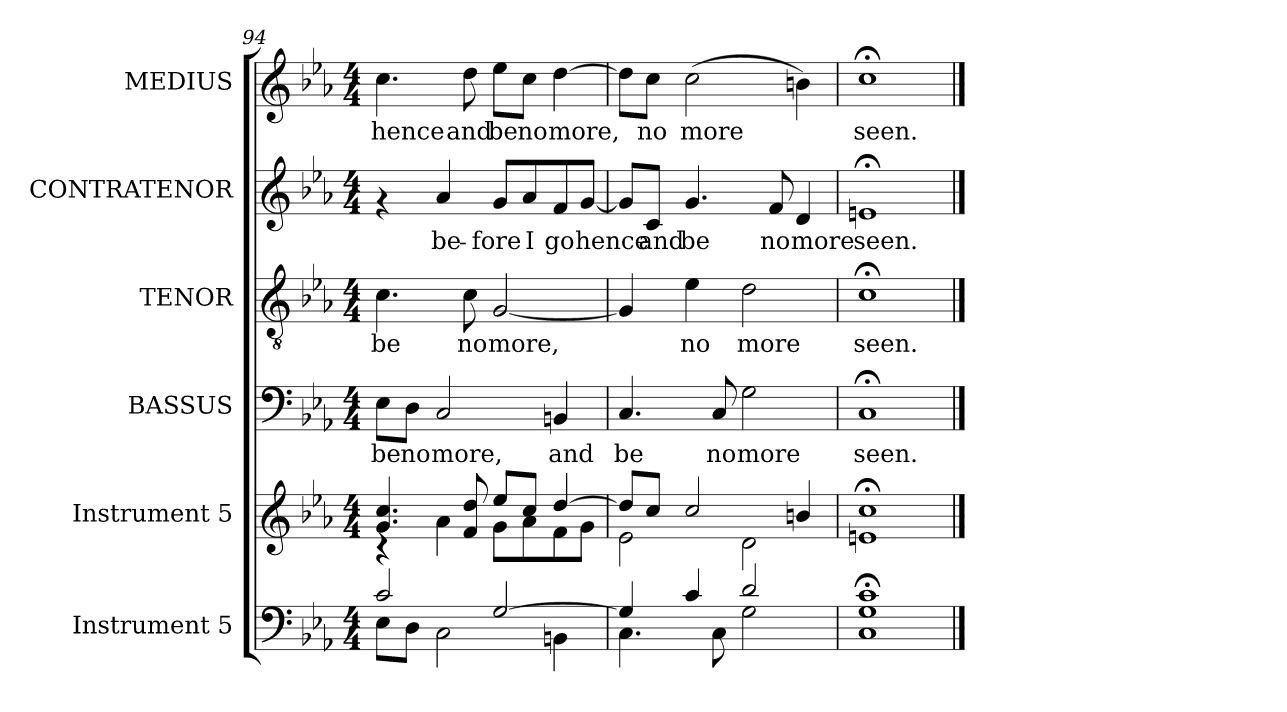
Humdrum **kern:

**kern	**kern	**kern	**text	**kern	**text	**kern	**text	**kern	**text
*part6	*part5	*part4	*part4	*part3	*part3	*part2	*part2	*part1	*part1
*staff6	*staff5	*staff4	*staff4	*staff3	*staff3	*staff2	*staff2	*staff1	*staff1
*I"Instrument 5	*I"Instrument 5	*I"BASSUS	*	*I"TENOR	*	*I"CONTRATENOR	*	*I"MEDIUS	*
*	*	*I'B	*	*I'T	*	*	*	*	*
*clefF4	*clefG2	*clefF4	*	*clefGv2	*	*clefG2	*	*clefG2	*
*k[b-e-a-]	*k[b-e-a-]	*k[b-e-a-]	*	*k[b-e-a-]	*	*k[b-e-a-]	*	*k[b-e-a-]	*
*E-:	*E-:	*E-:	*	*E-:	*	*E-:	*	*E-:	*
*M4/4	*M4/4	*M4/4	*	*M4/4	*	*M4/4	*	*M4/4	*
=94	=94	=94	=94	=94	=94	=94	=94	=94	=94
*^	*^	*	*	*	*	*	*	*	*
!	!	!	!	!	!LO:LY:b	!	!LO:LY:b:cj	!	!	!	!LO:LY:b:cj
2c/	8E-\L	4.g/ 4.cc/	4rc	8E-\L	be	4.c\	be	4rf	.	4.cc\	hence
!	!	!	!	!	!LO:LY:b	!	!	!	!	!	!
.	8D\J	.	.	8D\J	no	.	.	.	.	.	.
!	!	!	!	!	!LO:LY:b	!	!	!	!LO:LY:b:cj	!	!
.	2C\	.	4a-\	2C/	more,	.	.	4a-/	be-	.	.
!	!	!	!	!	!	!	!LO:LY:b:cj	!	!	!	!LO:LY:b:cj
.	.	8f/ 8dd/	.	.	.	8c\	no	.	.	8dd\	and
!	!	!	!	!	!	!	!LO:LY:b:cj	!	!LO:LY:b:cj	!	!LO:LY:b:cj
[>2G/	.	8ee-/L	8g\L	.	.	[<2G/	more,	8g/L	-fore	8ee-\L	be
!	!	!	!	!	!	!	!	!	!LO:LY:b:cj	!	!LO:LY:b:cj
.	.	8cc/J	8a-\	.	.	.	.	8a-/	I	8cc\J	no
!	!	!	!	!	!LO:LY:b	!	!	!	!LO:LY:b:cj	!	!LO:LY:b:cj
.	4BBn\	[>4dd/	8f\	4BBn/	and	.	.	8f/	go	[>4dd\	more,
!	!	!	!	!	!	!	!	!	!LO:LY:b:cj	!	!
.	.	.	8g\J	.	.	.	.	[<8g/J	hence	.	.
=95	=95	=95	=95	=95	=95	=95	=95	=95	=95	=95	=95
!	!	!	!	!	!LO:LY:b	!	!LO:LY:b:cj	!	!LO:LY:b:cj	!	!LO:LY:b:cj
4G/]	4.C\	8dd/L]	2e-\	4.C/	be	4G/]	.	8g/L]	.	8dd\L]	.
!	!	!	!	!	!	!	!	!	!LO:LY:b:cj	!	!LO:LY:b:cj
.	.	8cc/J	.	.	.	.	.	8c/J	and	8cc\J	no
!	!	!	!	!	!	!	!LO:LY:b:cj	!	!LO:LY:b:cj	!	!LO:LY:b:cj
4c/	.	2cc/	.	.	.	4e-\	no	4.g/	be	(>2cc\	more
!	!	!	!	!	!LO:LY:b	!	!	!	!	!	!
.	8C\	.	.	8C/	no	.	.	.	.	.	.
!	!	!	!	!	!LO:LY:b	!	!LO:LY:b:cj	!	!	!	!
2d/	2G\	.	2d\	2G\	more	2d\	more	.	.	.	.
!	!	!	!	!	!	!	!	!	!LO:LY:b:cj	!	!
.	.	.	.	.	.	.	.	8f/	no	.	.
!	!	!	!	!	!	!	!	!	!LO:LY:b:cj	!	!LO:LY:b:cj
.	.	4bn/	.	.	.	.	.	4d/	more	4bn\)	.
*v	*v	*	*	*	*	*	*	*	*	*	*
*	*v	*v	*	*	*	*	*	*	*	*
=96	=96	=96	=96	=96	=96	=96	=96	=96	=96
!	!	!	!LO:LY:b	!	!LO:LY:b:cj	!	!LO:LY:b:cj	!	!LO:LY:b:cj
1c; 1G; 1C;	1en;< 1cc;<	1C;<	seen.	1c;<	seen.	1en;<	seen.	1cc;<	seen.
==	==	==	==	==	==	==	==	==	==
*-	*-	*-	*-	*-	*-	*-	*-	*-	*-
